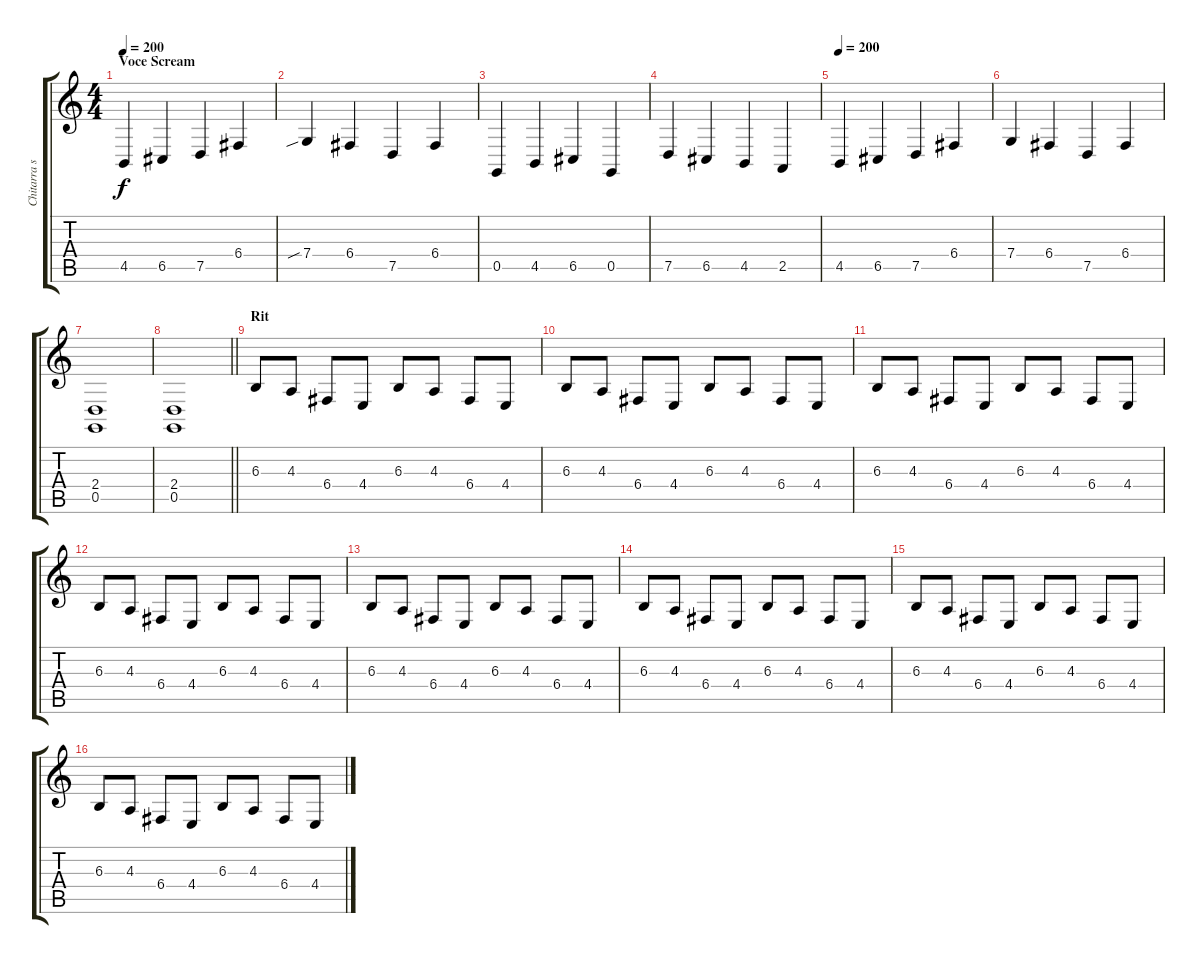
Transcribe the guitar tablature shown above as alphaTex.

\track ("Chitarra solo" "Chitarra s") {instrument acousticgrandpiano}
\staff {score tabs}
\tuning (D4 A3 F3 C3 G2 D2) {hide}
\ts (4 4)
\section ("" "Voce Scream")
\tempo 200
\clef g2
\ks c
4.5.4{dy f} 6.5.4 7.5.4 6.4.4 |
7.4{sib}.4 6.4.4 7.5.4 6.4.4 |
0.5.4 4.5.4 6.5.4 0.5.4 |
7.5.4 6.5.4 4.5.4 2.5.4 |
\tempo 200
4.5.4 6.5.4 7.5.4 6.4.4 |
7.4.4 6.4.4 7.5.4 6.4.4 |
(2.4 0.5).1 |
\barLineRight lightlight
(2.4 0.5).1 |
\section ("" "Rit")
6.3.8 4.3.8 6.4.8 4.4.8 6.3.8 4.3.8 6.4.8 4.4.8 |
6.3.8 4.3.8 6.4.8 4.4.8 6.3.8 4.3.8 6.4.8 4.4.8 |
6.3.8 4.3.8 6.4.8 4.4.8 6.3.8 4.3.8 6.4.8 4.4.8 |
6.3.8 4.3.8 6.4.8 4.4.8 6.3.8 4.3.8 6.4.8 4.4.8 |
6.3.8 4.3.8 6.4.8 4.4.8 6.3.8 4.3.8 6.4.8 4.4.8 |
6.3.8 4.3.8 6.4.8 4.4.8 6.3.8 4.3.8 6.4.8 4.4.8 |
6.3.8 4.3.8 6.4.8 4.4.8 6.3.8 4.3.8 6.4.8 4.4.8 |
6.3.8 4.3.8 6.4.8 4.4.8 6.3.8 4.3.8 6.4.8 4.4.8
